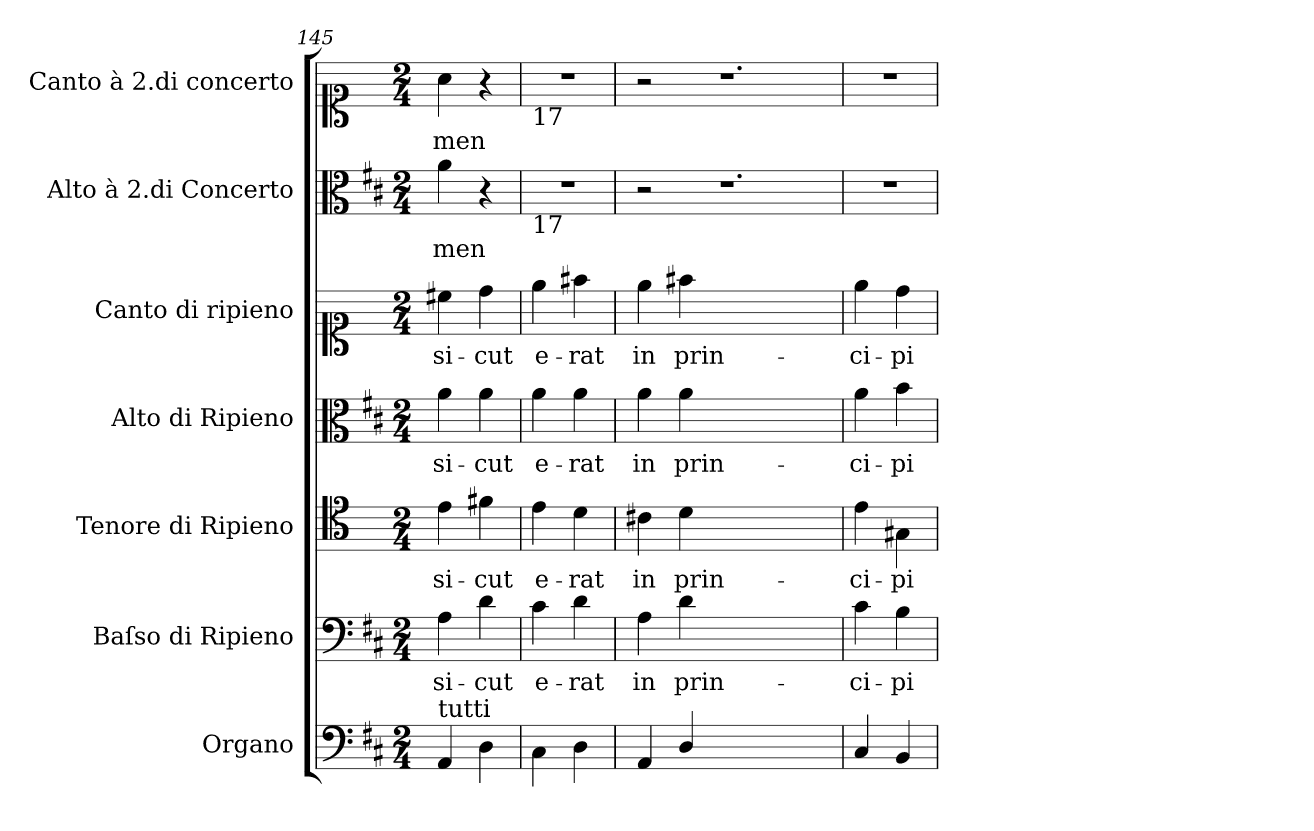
**kern	**kern	**text	**kern	**text	**kern	**text	**kern	**text	**kern	**text	**kern	**text
*part7	*part6	*part6	*part5	*part5	*part4	*part4	*part3	*part3	*part2	*part2	*part1	*part1
*staff7	*staff6	*staff6	*staff5	*staff5	*staff4	*staff4	*staff3	*staff3	*staff2	*staff2	*staff1	*staff1
*I"Organo	*I"Baſso di Ripieno	*	*I"Tenore di Ripieno	*	*I"Alto di Ripieno	*	*I"Canto di ripieno	*	*I"Alto à 2.di Concerto	*	*I"Canto à 2.di concerto	*
*I'org	*I'B rip	*	*I'T rip	*	*I'A rip	*	*	*	*I'A conc	*	*	*
*clefF4	*clefF4	*	*clefC4	*	*clefC3	*	*clefC1	*	*clefC3	*	*clefC1	*
*k[f#c#]	*k[f#c#]	*	*k[]	*	*k[f#c#]	*	*k[]	*	*k[f#c#]	*	*k[]	*
*M2/4	*M2/4	*	*M2/4	*	*M2/4	*	*M2/4	*	*M2/4	*	*M2/4	*
=145	=145	=145	=145	=145	=145	=145	=145	=145	=145	=145	=145	=145
!LO:TX:a:t=tutti	!	!	!	!	!	!	!	!	!	!	!	!
4AA/	4A\	si-	4e\	si-	4a\	si-	4cc#\	si-	4a\	-men	4a\	-men
4D\	4d\	-cut	4f#\	-cut	4a\	-cut	4dd\	-cut	4r	.	4r	.
=146	=146	=146	=146	=146	=146	=146	=146	=146	=146	=146	=146	=146
!	!	!	!	!	!	!	!	!	!	!	!LO:TX:b:t=17	!
!	!	!	!	!	!	!	!	!	!LO:TX:b:t=17	!	!	!
4C#\	4c#\	e-	4e\	e-	4a\	e-	4ee\	e-	2r	.	2r	.
4D\	4d\	-rat	4d\	-rat	4a\	-rat	4ff#\	-rat	.	.	.	.
=147	=147	=147	=147	=147	=147	=147	=147	=147	=147	=147	=147	=147
4AA/	4A\	in	4c#\	in	4a\	in	4ee\	in	2r	.	2r	.
4D/	4d\	prin-	4d\	prin-	4a\	prin-	4ff#\	prin-	.	.	.	.
1.ryy	1.ryy	.	1.ryy	.	1.ryy	.	1.ryy	.	1.r	.	1.r	.
=148	=148	=148	=148	=148	=148	=148	=148	=148	=148	=148	=148	=148
4C#/	4c#\	-ci-	4e\	-ci-	4a\	-ci-	4ee\	-ci-	2r	.	2r	.
4BB/	4B\	-pi-	4G#X\	-pi-	4b\	-pi-	4dd\	-pi-	.	.	.	.
=	=	=	=	=	=	=	=	=	=	=	=	=
*-	*-	*-	*-	*-	*-	*-	*-	*-	*-	*-	*-	*-
